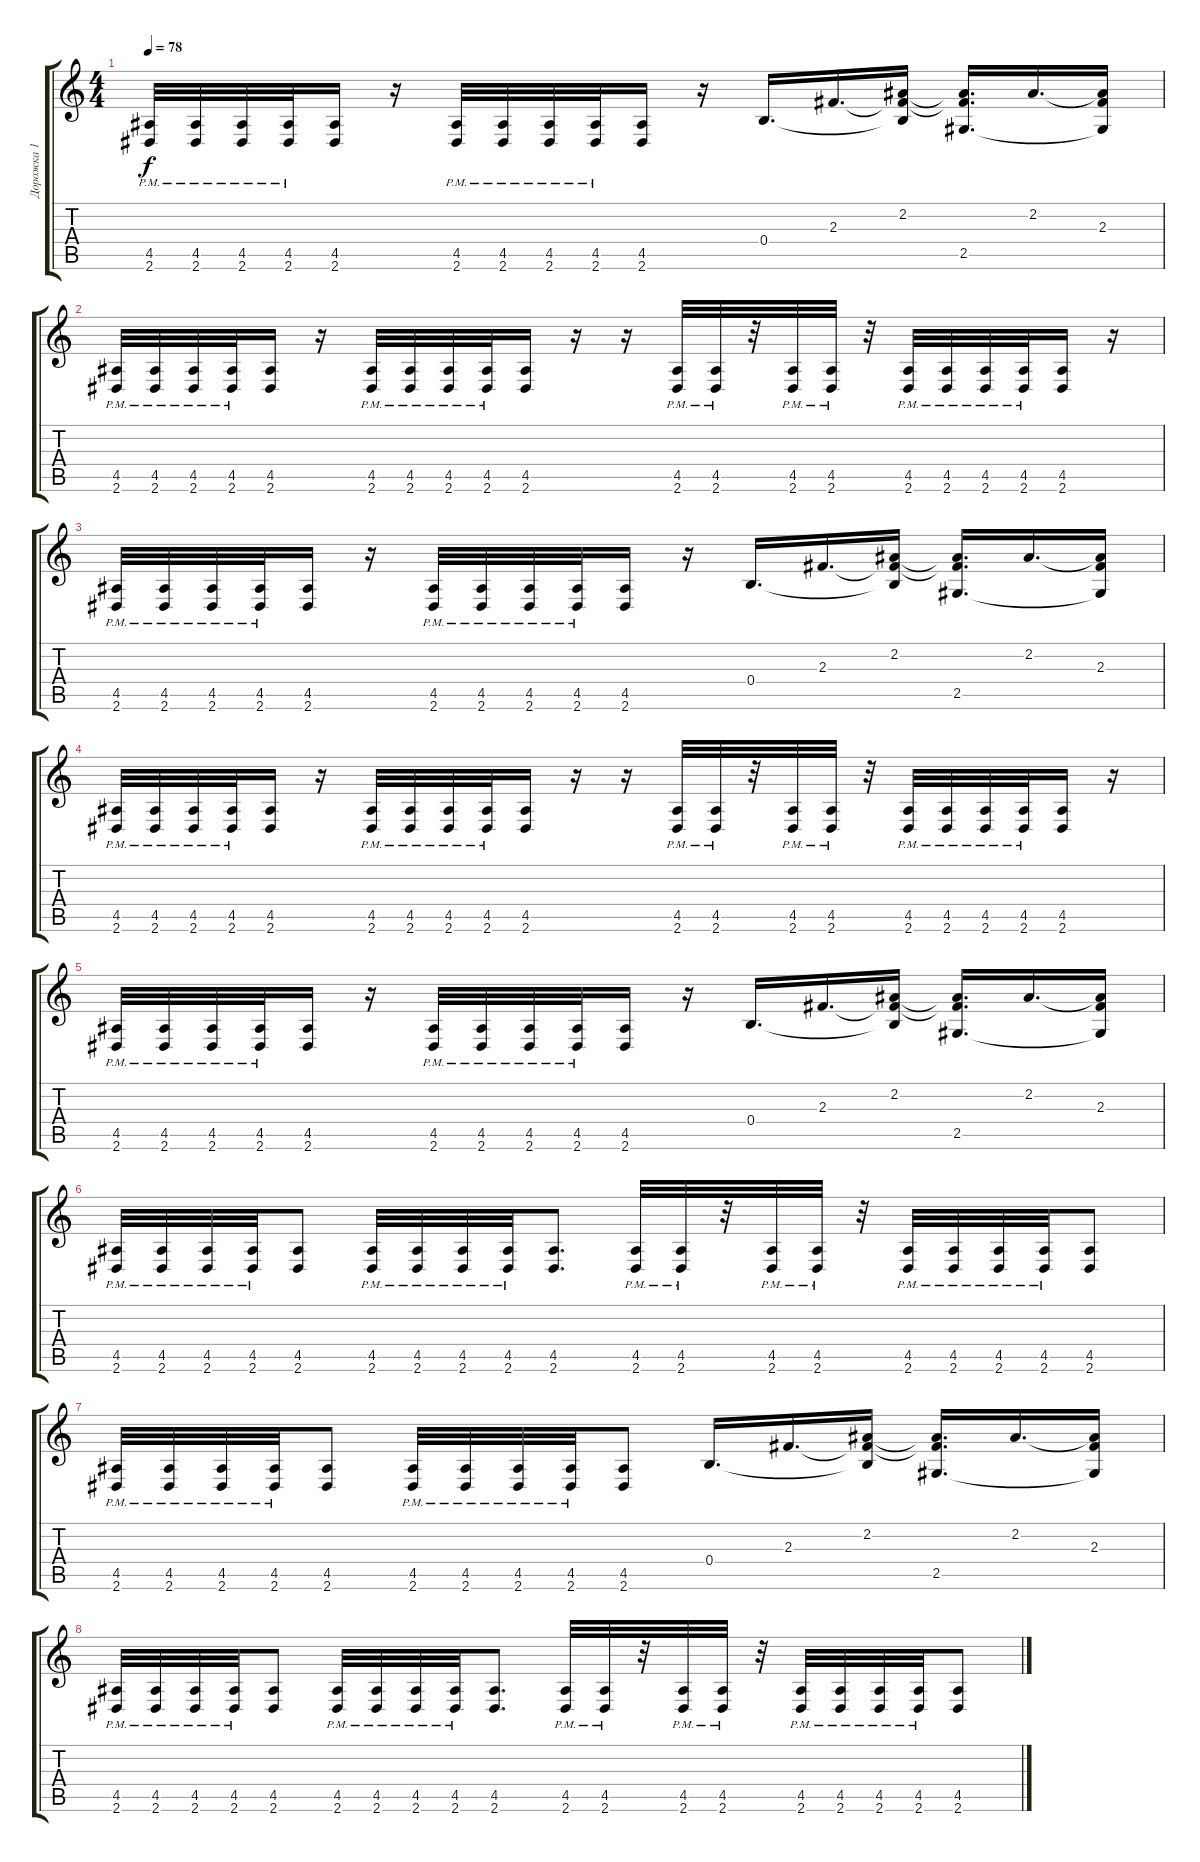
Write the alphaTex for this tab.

\track ("Дорожка 1" "Дорожка 1") {instrument distortionguitar}
\staff {score tabs}
\tuning (Db4 Ab3 E3 B2 Gb2 Db2) {hide}
\ts (4 4)
\tempo 78
\clef g2
\ks c
(4.5{pm} 2.6{pm}).32{dy f} (4.5{pm} 2.6{pm}).32 (4.5{pm} 2.6{pm}).32 (4.5{pm} 2.6{pm}).32 (4.5 2.6).16 r.16 (4.5{pm} 2.6{pm}).32 (4.5{pm} 2.6{pm}).32 (4.5{pm} 2.6{pm}).32 (4.5{pm} 2.6{pm}).32 (4.5 2.6).16 r.16 0.4.16{d} 2.3.16{d} (2.2 2.3{t} 0.4{t}).16 (2.2{t} 2.3{t} 2.5).16{d} 2.2.16{d} (2.2{t} 2.3 2.5{t}).16 |
(4.5{pm} 2.6{pm}).32 (4.5{pm} 2.6{pm}).32 (4.5{pm} 2.6{pm}).32 (4.5{pm} 2.6{pm}).32 (4.5 2.6).16 r.16 (4.5{pm} 2.6{pm}).32 (4.5{pm} 2.6{pm}).32 (4.5{pm} 2.6{pm}).32 (4.5{pm} 2.6{pm}).32 (4.5 2.6).16 r.16 r.16 (4.5{pm} 2.6{pm}).32 (4.5{pm} 2.6{pm}).32 r.32 (4.5{pm} 2.6{pm}).32 (4.5{pm} 2.6{pm}).32 r.32 (4.5{pm} 2.6{pm}).32 (4.5{pm} 2.6{pm}).32 (4.5{pm} 2.6{pm}).32 (4.5{pm} 2.6{pm}).32 (4.5 2.6).16 r.16 |
(4.5{pm} 2.6{pm}).32 (4.5{pm} 2.6{pm}).32 (4.5{pm} 2.6{pm}).32 (4.5{pm} 2.6{pm}).32 (4.5 2.6).16 r.16 (4.5{pm} 2.6{pm}).32 (4.5{pm} 2.6{pm}).32 (4.5{pm} 2.6{pm}).32 (4.5{pm} 2.6{pm}).32 (4.5 2.6).16 r.16 0.4.16{d} 2.3.16{d} (2.2 2.3{t} 0.4{t}).16 (2.2{t} 2.3{t} 2.5).16{d} 2.2.16{d} (2.2{t} 2.3 2.5{t}).16 |
(4.5{pm} 2.6{pm}).32 (4.5{pm} 2.6{pm}).32 (4.5{pm} 2.6{pm}).32 (4.5{pm} 2.6{pm}).32 (4.5 2.6).16 r.16 (4.5{pm} 2.6{pm}).32 (4.5{pm} 2.6{pm}).32 (4.5{pm} 2.6{pm}).32 (4.5{pm} 2.6{pm}).32 (4.5 2.6).16 r.16 r.16 (4.5{pm} 2.6{pm}).32 (4.5{pm} 2.6{pm}).32 r.32 (4.5{pm} 2.6{pm}).32 (4.5{pm} 2.6{pm}).32 r.32 (4.5{pm} 2.6{pm}).32 (4.5{pm} 2.6{pm}).32 (4.5{pm} 2.6{pm}).32 (4.5{pm} 2.6{pm}).32 (4.5 2.6).16 r.16 |
(4.5{pm} 2.6{pm}).32 (4.5{pm} 2.6{pm}).32 (4.5{pm} 2.6{pm}).32 (4.5{pm} 2.6{pm}).32 (4.5 2.6).16 r.16 (4.5{pm} 2.6{pm}).32 (4.5{pm} 2.6{pm}).32 (4.5{pm} 2.6{pm}).32 (4.5{pm} 2.6{pm}).32 (4.5 2.6).16 r.16 0.4.16{d} 2.3.16{d} (2.2 2.3{t} 0.4{t}).16 (2.2{t} 2.3{t} 2.5).16{d} 2.2.16{d} (2.2{t} 2.3 2.5{t}).16 |
(4.5{pm} 2.6{pm}).32 (4.5{pm} 2.6{pm}).32 (4.5{pm} 2.6{pm}).32 (4.5{pm} 2.6{pm}).32 (4.5 2.6).8 (4.5{pm} 2.6{pm}).32 (4.5{pm} 2.6{pm}).32 (4.5{pm} 2.6{pm}).32 (4.5{pm} 2.6{pm}).32 (4.5 2.6).8{d} (4.5{pm} 2.6{pm}).32 (4.5{pm} 2.6{pm}).32 r.32 (4.5{pm} 2.6{pm}).32 (4.5{pm} 2.6{pm}).32 r.32 (4.5{pm} 2.6{pm}).32 (4.5{pm} 2.6{pm}).32 (4.5{pm} 2.6{pm}).32 (4.5{pm} 2.6{pm}).32 (4.5 2.6).8 |
(4.5{pm} 2.6{pm}).32 (4.5{pm} 2.6{pm}).32 (4.5{pm} 2.6{pm}).32 (4.5{pm} 2.6{pm}).32 (4.5 2.6).8 (4.5{pm} 2.6{pm}).32 (4.5{pm} 2.6{pm}).32 (4.5{pm} 2.6{pm}).32 (4.5{pm} 2.6{pm}).32 (4.5 2.6).8 0.4.16{d} 2.3.16{d} (2.2 2.3{t} 0.4{t}).16 (2.2{t} 2.3{t} 2.5).16{d} 2.2.16{d} (2.2{t} 2.3 2.5{t}).16 |
(4.5{pm} 2.6{pm}).32 (4.5{pm} 2.6{pm}).32 (4.5{pm} 2.6{pm}).32 (4.5{pm} 2.6{pm}).32 (4.5 2.6).8 (4.5{pm} 2.6{pm}).32 (4.5{pm} 2.6{pm}).32 (4.5{pm} 2.6{pm}).32 (4.5{pm} 2.6{pm}).32 (4.5 2.6).8{d} (4.5{pm} 2.6{pm}).32 (4.5{pm} 2.6{pm}).32 r.32 (4.5{pm} 2.6{pm}).32 (4.5{pm} 2.6{pm}).32 r.32 (4.5{pm} 2.6{pm}).32 (4.5{pm} 2.6{pm}).32 (4.5{pm} 2.6{pm}).32 (4.5{pm} 2.6{pm}).32 (4.5 2.6).8
